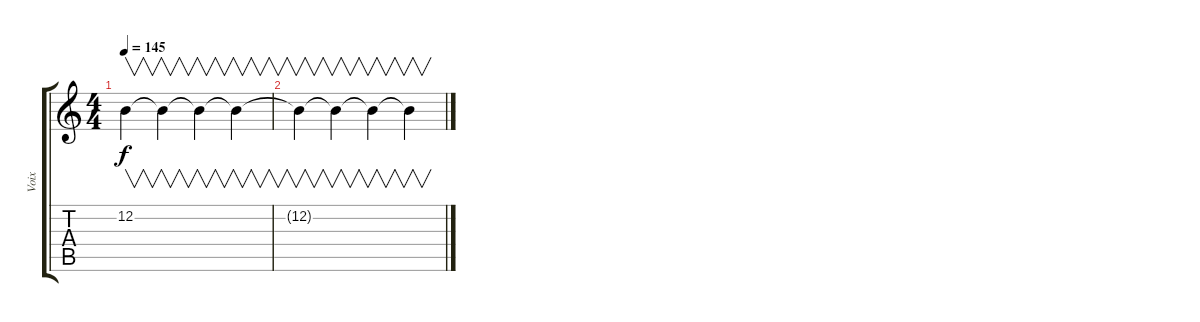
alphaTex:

\track ("Voix" "Voix") {instrument voiceoohs}
\staff {score tabs}
\tuning (E4 B3 G3 D3 A2 E2) {hide}
\ts (4 4)
\tempo 145
\clef g2
\ks c
12.2{t}.4{v dy f} 12.2{t}.4{v} 12.2{t}.4{v} 12.2{t}.4{v} |
12.2{t}.4{v} 12.2{t}.4{v} 12.2{t}.4{v} 12.2{t}.4{v}
